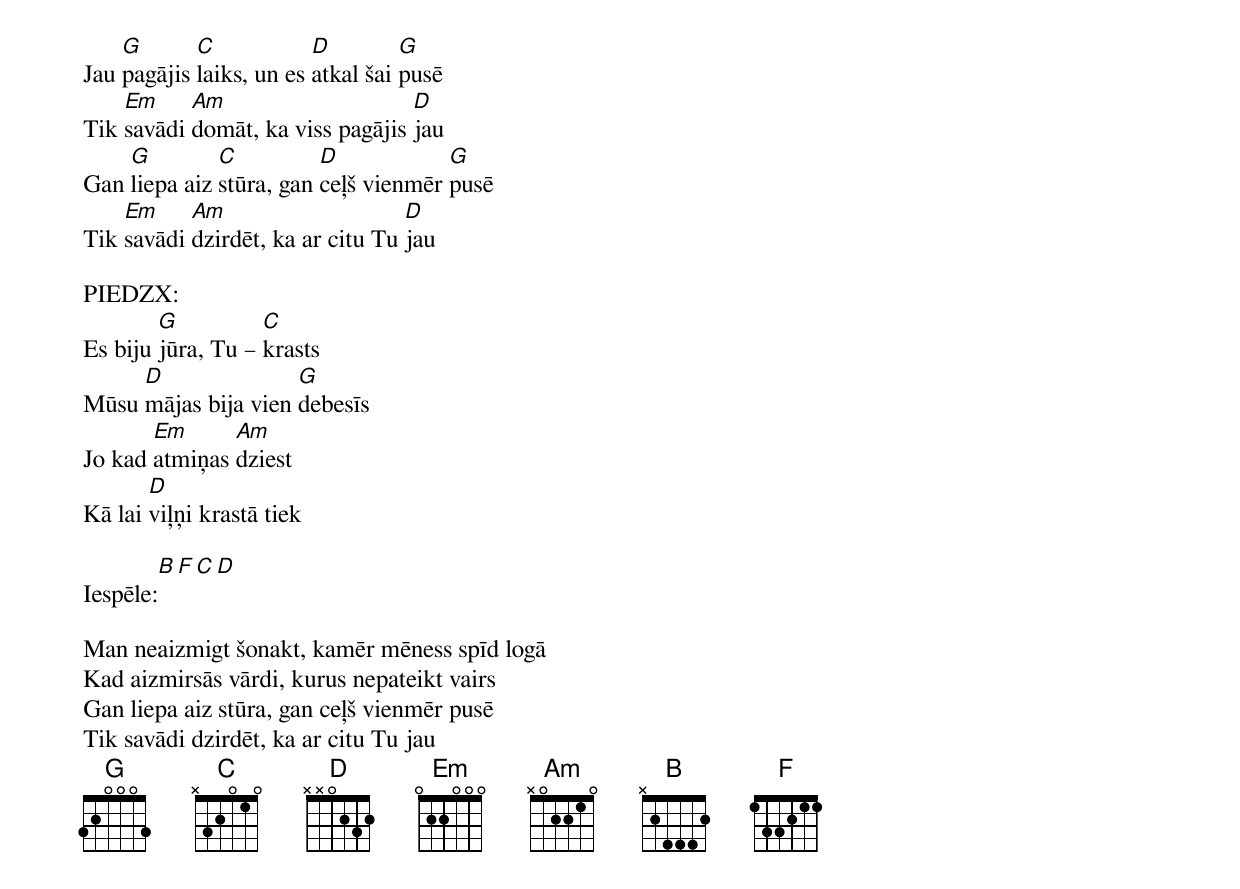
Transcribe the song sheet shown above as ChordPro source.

Jau [G]pagājis [C]laiks, un es [D]atkal šai [G]pusē
Tik [Em]savādi [Am]domāt, ka viss pagājis [D]jau
Gan [G]liepa aiz [C]stūra, gan [D]ceļš vienmēr [G]pusē
Tik [Em]savādi [Am]dzirdēt, ka ar citu Tu [D]jau

PIEDZX:
Es biju [G]jūra, Tu – [C]krasts
Mūsu [D]mājas bija vien [G]debesīs
Jo kad [Em]atmiņas [Am]dziest
Kā lai [D]viļņi krastā tiek

Iespēle:[B][F][C][D]

Man neaizmigt šonakt, kamēr mēness spīd logā
Kad aizmirsās vārdi, kurus nepateikt vairs
Gan liepa aiz stūra, gan ceļš vienmēr pusē
Tik savādi dzirdēt, ka ar citu Tu jau
